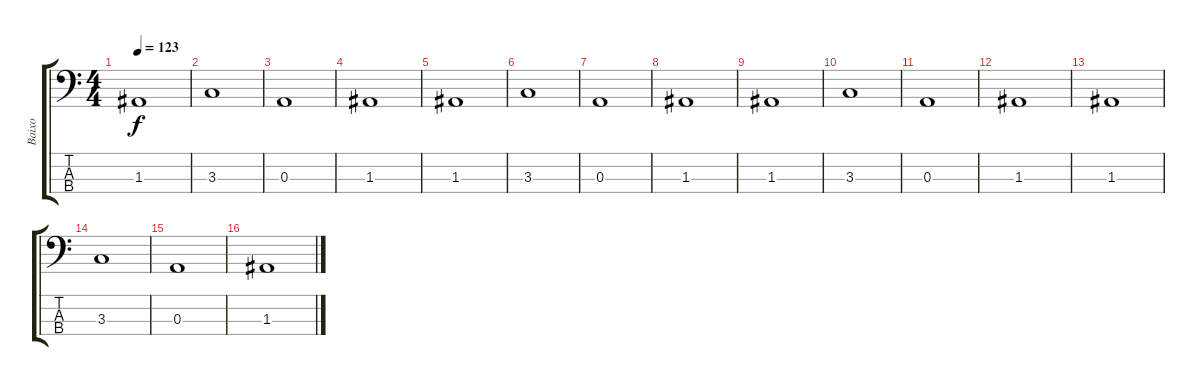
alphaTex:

\track ("Baixo" "Baixo") {instrument electricbassfinger}
\staff {score tabs}
\tuning (G2 D2 A1 E1) {hide}
\ts (4 4)
\tempo 123
\clef f4
\ks c
1.3.1{dy f} |
3.3.1 |
0.3.1 |
1.3.1 |
1.3.1 |
3.3.1 |
0.3.1 |
1.3.1 |
1.3.1 |
3.3.1 |
0.3.1 |
1.3.1 |
1.3.1 |
3.3.1 |
0.3.1 |
1.3.1
